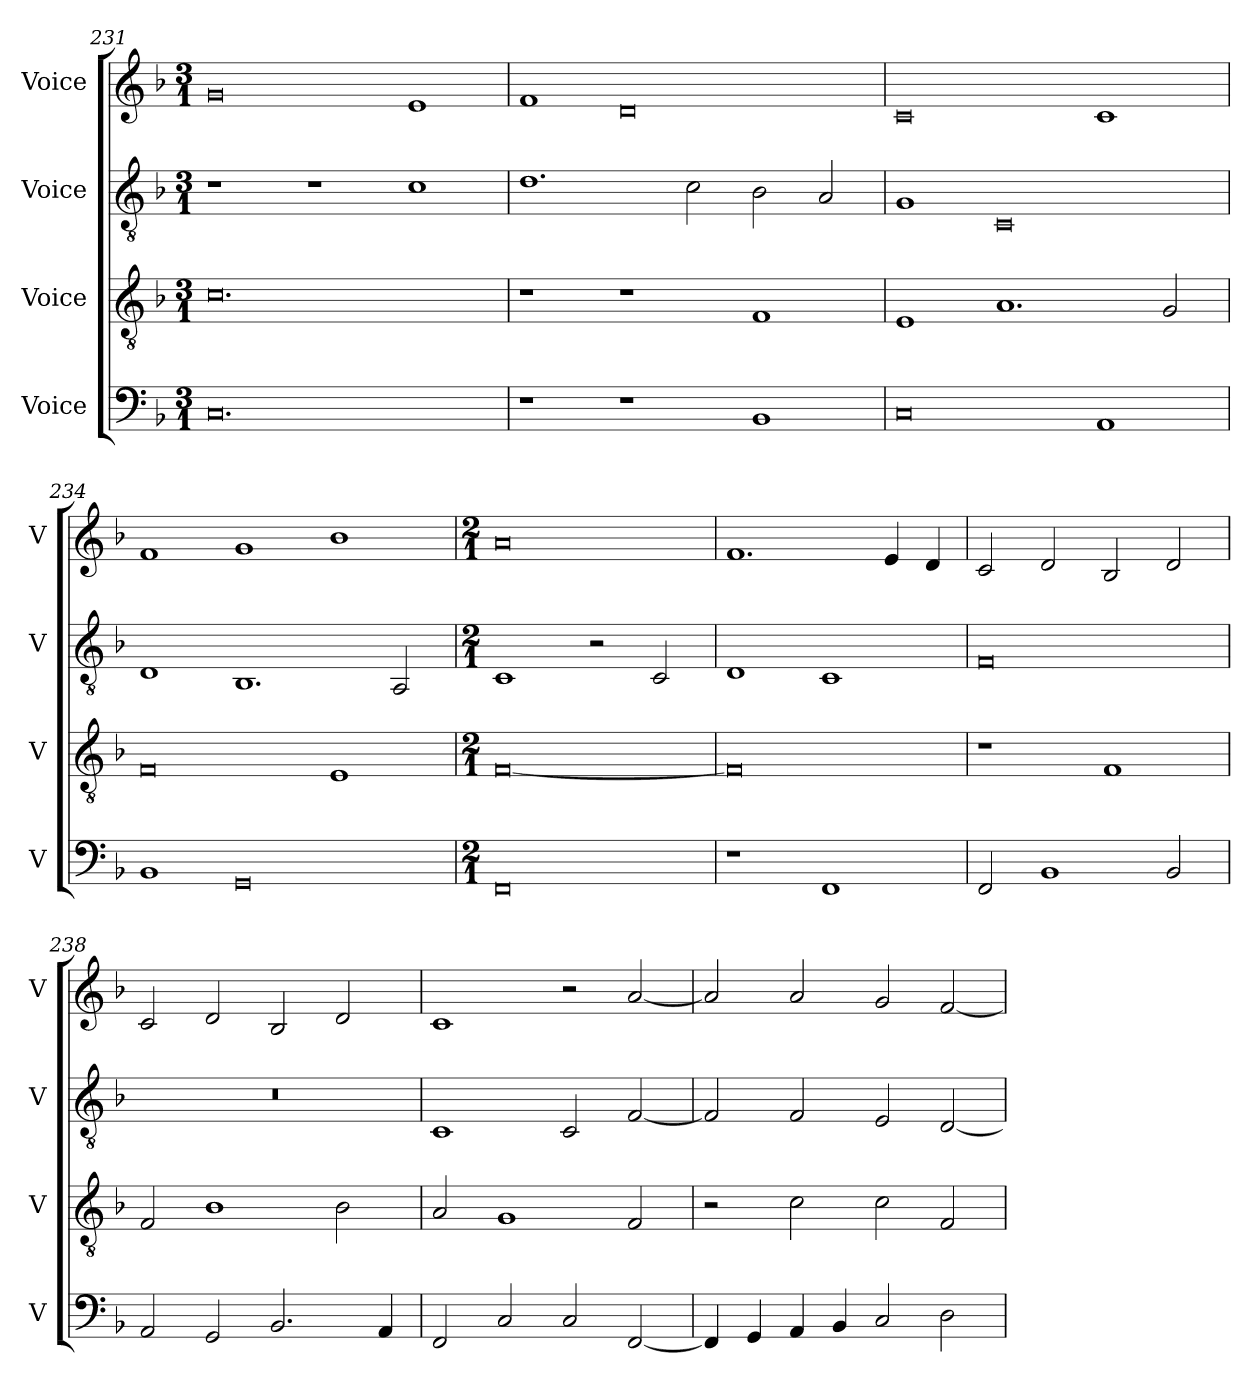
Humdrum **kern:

**kern	**kern	**kern	**kern
*part4	*part3	*part2	*part1
*staff4	*staff3	*staff2	*staff1
*I"Voice	*I"Voice	*I"Voice	*I"Voice
*I'V	*I'V	*I'V	*I'V
*clefF4	*clefGv2	*clefGv2	*clefG2
*k[b-]	*k[b-]	*k[b-]	*k[b-]
*M3/1	*M3/1	*M3/1	*M3/1
=231	=231	=231	=231
0.C	0.c	1r	0g
.	.	1r	.
.	.	1c	1e
!!LO:PB:g=z
=232	=232	=232	=232
1r	1r	1.d	1f
1r	1r	.	0d
.	.	2c\	.
1BB-	1F	2B-\	.
.	.	2A/	.
=233	=233	=233	=233
0C	1E	1G	0c
.	1.A	0C	.
1AA	.	.	1c
.	2G/	.	.
=234	=234	=234	=234
1BB-	0F	1D	1f
0GG	.	1.BB-	1g
.	1E	.	1b-
.	.	2AA/	.
=235	=235	=235	=235
*M2/1	*M2/1	*M2/1	*M2/1
0FF	[0F	1C	0a
.	.	2r	.
.	.	2C/	.
=236	=236	=236	=236
1r	0F]	1D	1.f
1FF	.	1C	.
.	.	.	4e/
.	.	.	4d/
=237	=237	=237	=237
2FF/	1r	0F	2c/
1BB-	.	.	2d/
.	1F	.	2B-/
2BB-/	.	.	2d/
!!LO:LB:g=z
=238	=238	=238	=238
2AA/	2F/	0r	2c/
2GG/	1B-	.	2d/
2.BB-/	.	.	2B-/
.	2B-\	.	2d/
4AA/	.	.	.
=239	=239	=239	=239
2FF/	2A/	1C	1c
2C/	1G	.	.
2C/	.	2C/	2r
[2FF/	2F/	[2F/	[2a/
=240	=240	=240	=240
4FF/]	2r	2F/]	2a/]
4GG/	.	.	.
4AA/	2c\	2F/	2a/
4BB-/	.	.	.
2C/	2c\	2E/	2g/
2D\	2F/	[2D/	[2f/
=	=	=	=
*-	*-	*-	*-
